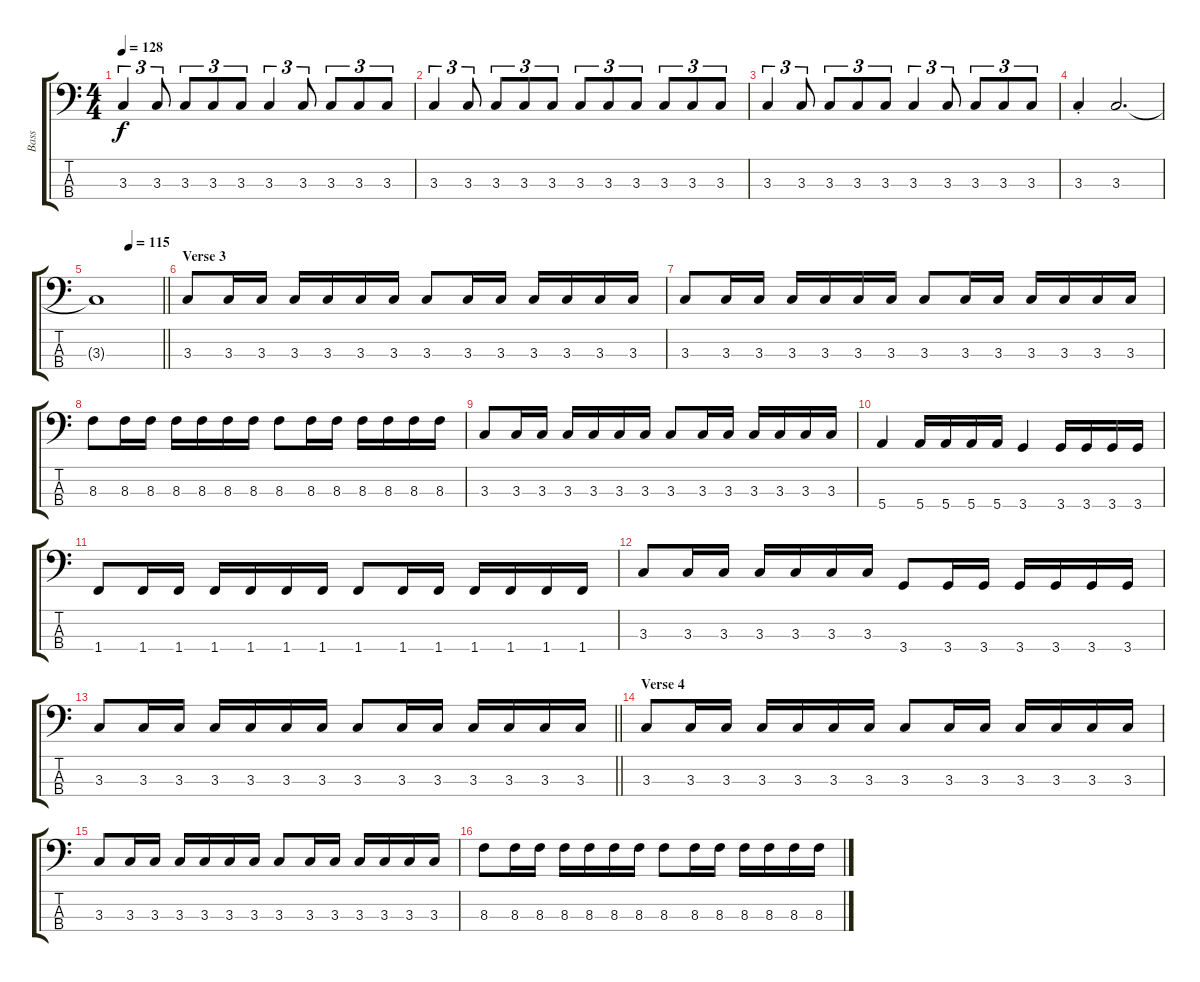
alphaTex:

\track ("Bass" "Bass") {instrument electricbassfinger}
\staff {score tabs}
\tuning (G2 D2 A1 E1) {hide}
\ts (4 4)
\tempo 128
\clef f4
\ks c
3.3.4{tu (3 2) dy f} 3.3.8{tu (3 2)} 3.3.8{tu (3 2)} 3.3.8{tu (3 2)} 3.3.8{tu (3 2)} 3.3.4{tu (3 2)} 3.3.8{tu (3 2)} 3.3.8{tu (3 2)} 3.3.8{tu (3 2)} 3.3.8{tu (3 2)} |
3.3.4{tu (3 2)} 3.3.8{tu (3 2)} 3.3.8{tu (3 2)} 3.3.8{tu (3 2)} 3.3.8{tu (3 2)} 3.3.8{tu (3 2)} 3.3.8{tu (3 2)} 3.3.8{tu (3 2)} 3.3.8{tu (3 2)} 3.3.8{tu (3 2)} 3.3.8{tu (3 2)} |
3.3.4{tu (3 2)} 3.3.8{tu (3 2)} 3.3.8{tu (3 2)} 3.3.8{tu (3 2)} 3.3.8{tu (3 2)} 3.3.4{tu (3 2)} 3.3.8{tu (3 2)} 3.3.8{tu (3 2)} 3.3.8{tu (3 2)} 3.3.8{tu (3 2)} |
3.3{st}.4 3.3.2{d} |
\tempo (115 0.5)
\barLineRight lightlight
3.3{t}.1 |
\section ("" "Verse 3")
3.3.8 3.3.16 3.3.16 3.3.16 3.3.16 3.3.16 3.3.16 3.3.8 3.3.16 3.3.16 3.3.16 3.3.16 3.3.16 3.3.16 |
3.3.8 3.3.16 3.3.16 3.3.16 3.3.16 3.3.16 3.3.16 3.3.8 3.3.16 3.3.16 3.3.16 3.3.16 3.3.16 3.3.16 |
8.3.8 8.3.16 8.3.16 8.3.16 8.3.16 8.3.16 8.3.16 8.3.8 8.3.16 8.3.16 8.3.16 8.3.16 8.3.16 8.3.16 |
3.3.8 3.3.16 3.3.16 3.3.16 3.3.16 3.3.16 3.3.16 3.3.8 3.3.16 3.3.16 3.3.16 3.3.16 3.3.16 3.3.16 |
5.4.4 5.4.16 5.4.16 5.4.16 5.4.16 3.4.4 3.4.16 3.4.16 3.4.16 3.4.16 |
1.4.8 1.4.16 1.4.16 1.4.16 1.4.16 1.4.16 1.4.16 1.4.8 1.4.16 1.4.16 1.4.16 1.4.16 1.4.16 1.4.16 |
3.3.8 3.3.16 3.3.16 3.3.16 3.3.16 3.3.16 3.3.16 3.4.8 3.4.16 3.4.16 3.4.16 3.4.16 3.4.16 3.4.16 |
\barLineRight lightlight
3.3.8 3.3.16 3.3.16 3.3.16 3.3.16 3.3.16 3.3.16 3.3.8 3.3.16 3.3.16 3.3.16 3.3.16 3.3.16 3.3.16 |
\section ("" "Verse 4")
3.3.8 3.3.16 3.3.16 3.3.16 3.3.16 3.3.16 3.3.16 3.3.8 3.3.16 3.3.16 3.3.16 3.3.16 3.3.16 3.3.16 |
3.3.8 3.3.16 3.3.16 3.3.16 3.3.16 3.3.16 3.3.16 3.3.8 3.3.16 3.3.16 3.3.16 3.3.16 3.3.16 3.3.16 |
8.3.8 8.3.16 8.3.16 8.3.16 8.3.16 8.3.16 8.3.16 8.3.8 8.3.16 8.3.16 8.3.16 8.3.16 8.3.16 8.3.16
